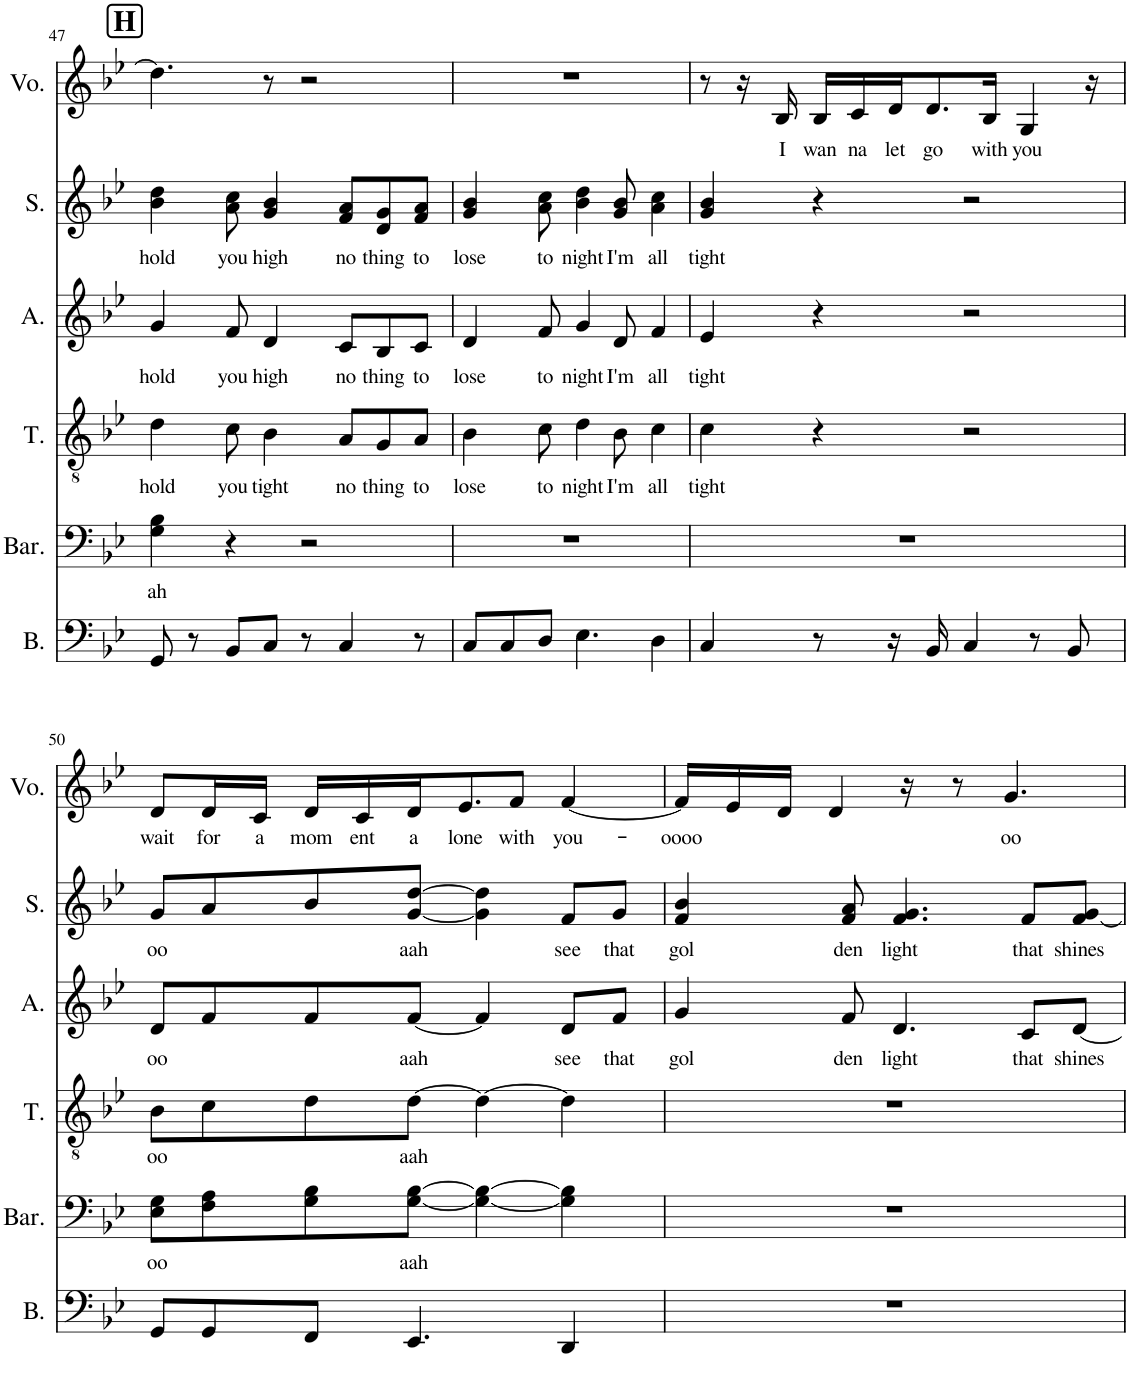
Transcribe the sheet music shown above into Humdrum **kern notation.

**kern	**kern	**text	**kern	**text	**kern	**text	**kern	**text	**kern	**text
*part6	*part5	*part5	*part4	*part4	*part3	*part3	*part2	*part2	*part1	*part1
*staff6	*staff5	*staff5	*staff4	*staff4	*staff3	*staff3	*staff2	*staff2	*staff1	*staff1
*I"Bass	*I"Baritone	*	*I"Tenor	*	*I"Alto	*	*I"Soprano	*	*I"Voice	*
*I'B.	*I'Bar.	*	*I'T.	*	*I'A.	*	*I'S.	*	*I'Vo.	*
!!LO:PB:g=z
*clefF4	*clefF4	*	*clefGv2	*	*clefG2	*	*clefG2	*	*clefG2	*
*k[b-e-]	*k[b-e-]	*	*k[b-e-]	*	*k[b-e-]	*	*k[b-e-]	*	*k[b-e-]	*
*B-:	*B-:	*	*B-:	*	*B-:	*	*B-:	*	*B-:	*
*M4/4	*M4/4	*	*M4/4	*	*M4/4	*	*M4/4	*	*M4/4	*
!!LO:REH:place=s1:a:B:cj:fs=14:t=H
=47	=47	=47	=47	=47	=47	=47	=47	=47	=47	=47
!	!	!LO:LY:b	!	!LO:LY:b	!	!LO:LY:b	!	!LO:LY:b	!	!
8GG/	4G\ 4B-\	ah	4d\	hold	4g/	hold	4b-\ 4dd\	hold	4.dd\]	.
8r	.	.	.	.	.	.	.	.	.	.
!	!	!	!	!LO:LY:b	!	!LO:LY:b	!	!LO:LY:b	!	!
8BB-/L	4r	.	8c\	you	8f/	you	8a\ 8cc\	you	.	.
!	!	!	!	!LO:LY:b	!	!LO:LY:b	!	!LO:LY:b	!	!
8C/J	.	.	4B-\	tight	4d/	high	4g/ 4b-/	high	8r	.
8r	2r	.	.	.	.	.	.	.	2r	.
!	!	!	!	!LO:LY:b	!	!LO:LY:b	!	!LO:LY:b	!	!
4C/	.	.	8A/L	no	8c/L	no	8f/ 8a/L	no	.	.
!	!	!	!	!LO:LY:b	!	!LO:LY:b	!	!LO:LY:b	!	!
.	.	.	8G/	thing	8B-/	thing	8d/ 8g/	thing	.	.
!	!	!	!	!LO:LY:b	!	!LO:LY:b	!	!LO:LY:b	!	!
8r	.	.	8A/J	to	8c/J	to	8f/ 8a/J	to	.	.
=48	=48	=48	=48	=48	=48	=48	=48	=48	=48	=48
!	!	!	!	!LO:LY:b	!	!LO:LY:b	!	!LO:LY:b	!	!
8C/L	1r	.	4B-\	lose	4d/	lose	4g/ 4b-/	lose	1r	.
8C/	.	.	.	.	.	.	.	.	.	.
!	!	!	!	!LO:LY:b	!	!LO:LY:b	!	!LO:LY:b	!	!
8D/J	.	.	8c\	to	8f/	to	8a\ 8cc\	to	.	.
!	!	!	!	!LO:LY:b	!	!LO:LY:b	!	!LO:LY:b	!	!
4.E-\	.	.	4d\	night	4g/	night	4b-\ 4dd\	night	.	.
!	!	!	!	!LO:LY:b	!	!LO:LY:b	!	!LO:LY:b	!	!
.	.	.	8B-\	I'm	8d/	I'm	8g/ 8b-/	I'm	.	.
!	!	!	!	!LO:LY:b	!	!LO:LY:b	!	!LO:LY:b	!	!
4D\	.	.	4c\	all	4f/	all	4a\ 4cc\	all	.	.
=49	=49	=49	=49	=49	=49	=49	=49	=49	=49	=49
!	!	!	!	!LO:LY:b	!	!LO:LY:b	!	!LO:LY:b	!	!
4C/	1r	.	4c\	tight	4e-/	tight	4g/ 4b-/	tight	8r	.
.	.	.	.	.	.	.	.	.	16r	.
!	!	!	!	!	!	!	!	!	!	!LO:LY:b
.	.	.	.	.	.	.	.	.	16B-/	I
!	!	!	!	!	!	!	!	!	!	!LO:LY:b
8r	.	.	4r	.	4r	.	4r	.	16B-/LL	wan
!	!	!	!	!	!	!	!	!	!	!LO:LY:b
.	.	.	.	.	.	.	.	.	16c/	na
!	!	!	!	!	!	!	!	!	!	!LO:LY:b
16r	.	.	.	.	.	.	.	.	16d/J	let
!	!	!	!	!	!	!	!	!	!	!LO:LY:b
16BB-/	.	.	.	.	.	.	.	.	8.d/	go
4C/	.	.	2r	.	2r	.	2r	.	.	.
!	!	!	!	!	!	!	!	!	!	!LO:LY:b
.	.	.	.	.	.	.	.	.	16B-/Jk	with
!	!	!	!	!	!	!	!	!	!	!LO:LY:b
.	.	.	.	.	.	.	.	.	4G/	you
8r	.	.	.	.	.	.	.	.	.	.
8BB-/	.	.	.	.	.	.	.	.	.	.
.	.	.	.	.	.	.	.	.	16r	.
!!LO:LB:g=z
=50	=50	=50	=50	=50	=50	=50	=50	=50	=50	=50
!	!	!LO:LY:b	!	!LO:LY:b	!	!LO:LY:b	!	!LO:LY:b	!	!LO:LY:b
8GG/L	8E-\ 8G\L	oo	8B-\L	oo	8d/L	oo	8g/L	oo	8d/L	wait
!	!	!	!	!	!	!	!	!	!	!LO:LY:b
8GG/	8F\ 8A\	.	8c\	.	8f/	.	8a/	.	16d/L	for
!	!	!	!	!	!	!	!	!	!	!LO:LY:b
.	.	.	.	.	.	.	.	.	16c/JJ	a
!	!	!	!	!	!	!	!	!	!	!LO:LY:b
8FF/J	8G\ 8B-\	.	8d\	.	8f/	.	8b-/	.	16d/LL	mom
!	!	!	!	!	!	!	!	!	!	!LO:LY:b
.	.	.	.	.	.	.	.	.	16c/	ent
!	!	!LO:LY:b	!	!LO:LY:b	!	!LO:LY:b	!	!LO:LY:b	!	!LO:LY:b
4.EE-/	[8G\ [8B-\J	aah	[8d\J	aah	[8f/J	aah	[8g/ [8dd/J	aah	16d/J	a
!	!	!	!	!	!	!	!	!	!	!LO:LY:b
.	.	.	.	.	.	.	.	.	8.e-/	lone
.	4G\_ 4B-\_	.	4d\_	.	4f/]	.	4g\] 4dd\]	.	.	.
!	!	!	!	!	!	!	!	!	!	!LO:LY:b
.	.	.	.	.	.	.	.	.	8f/J	with
!	!	!	!	!	!	!LO:LY:b	!	!LO:LY:b	!	!LO:LY:b
4DD/	4G\] 4B-\]	.	4d\]	.	8d/L	see	8f/L	see	[4f/	you-
!	!	!	!	!	!	!LO:LY:b	!	!LO:LY:b	!	!
.	.	.	.	.	8f/J	that	8g/J	that	.	.
=51	=51	=51	=51	=51	=51	=51	=51	=51	=51	=51
!	!	!	!	!	!	!LO:LY:b	!	!LO:LY:b	!	!LO:LY:b
1r	1r	.	1r	.	4g/	gol	4f/ 4b-/	gol	16f/LL]	-oooo
.	.	.	.	.	.	.	.	.	16e-/	.
.	.	.	.	.	.	.	.	.	16d/JJ	.
.	.	.	.	.	.	.	.	.	4d/	.
!	!	!	!	!	!	!LO:LY:b	!	!LO:LY:b	!	!
.	.	.	.	.	8f/	den	8f/ 8a/	den	.	.
!	!	!	!	!	!	!LO:LY:b	!	!LO:LY:b	!	!
.	.	.	.	.	4.d/	light	4.f/ 4.g/	light	.	.
.	.	.	.	.	.	.	.	.	16r	.
.	.	.	.	.	.	.	.	.	8r	.
!	!	!	!	!	!	!	!	!	!	!LO:LY:b
.	.	.	.	.	.	.	.	.	4.g/	oo
!	!	!	!	!	!	!LO:LY:b	!	!LO:LY:b	!	!
.	.	.	.	.	8c/L	that	8f/L	that	.	.
!	!	!	!	!	!	!LO:LY:b	!	!LO:LY:b	!	!
.	.	.	.	.	[8d/J	shines	[8f/ 8g/J	shines	.	.
=	=	=	=	=	=	=	=	=	=	=
*-	*-	*-	*-	*-	*-	*-	*-	*-	*-	*-
